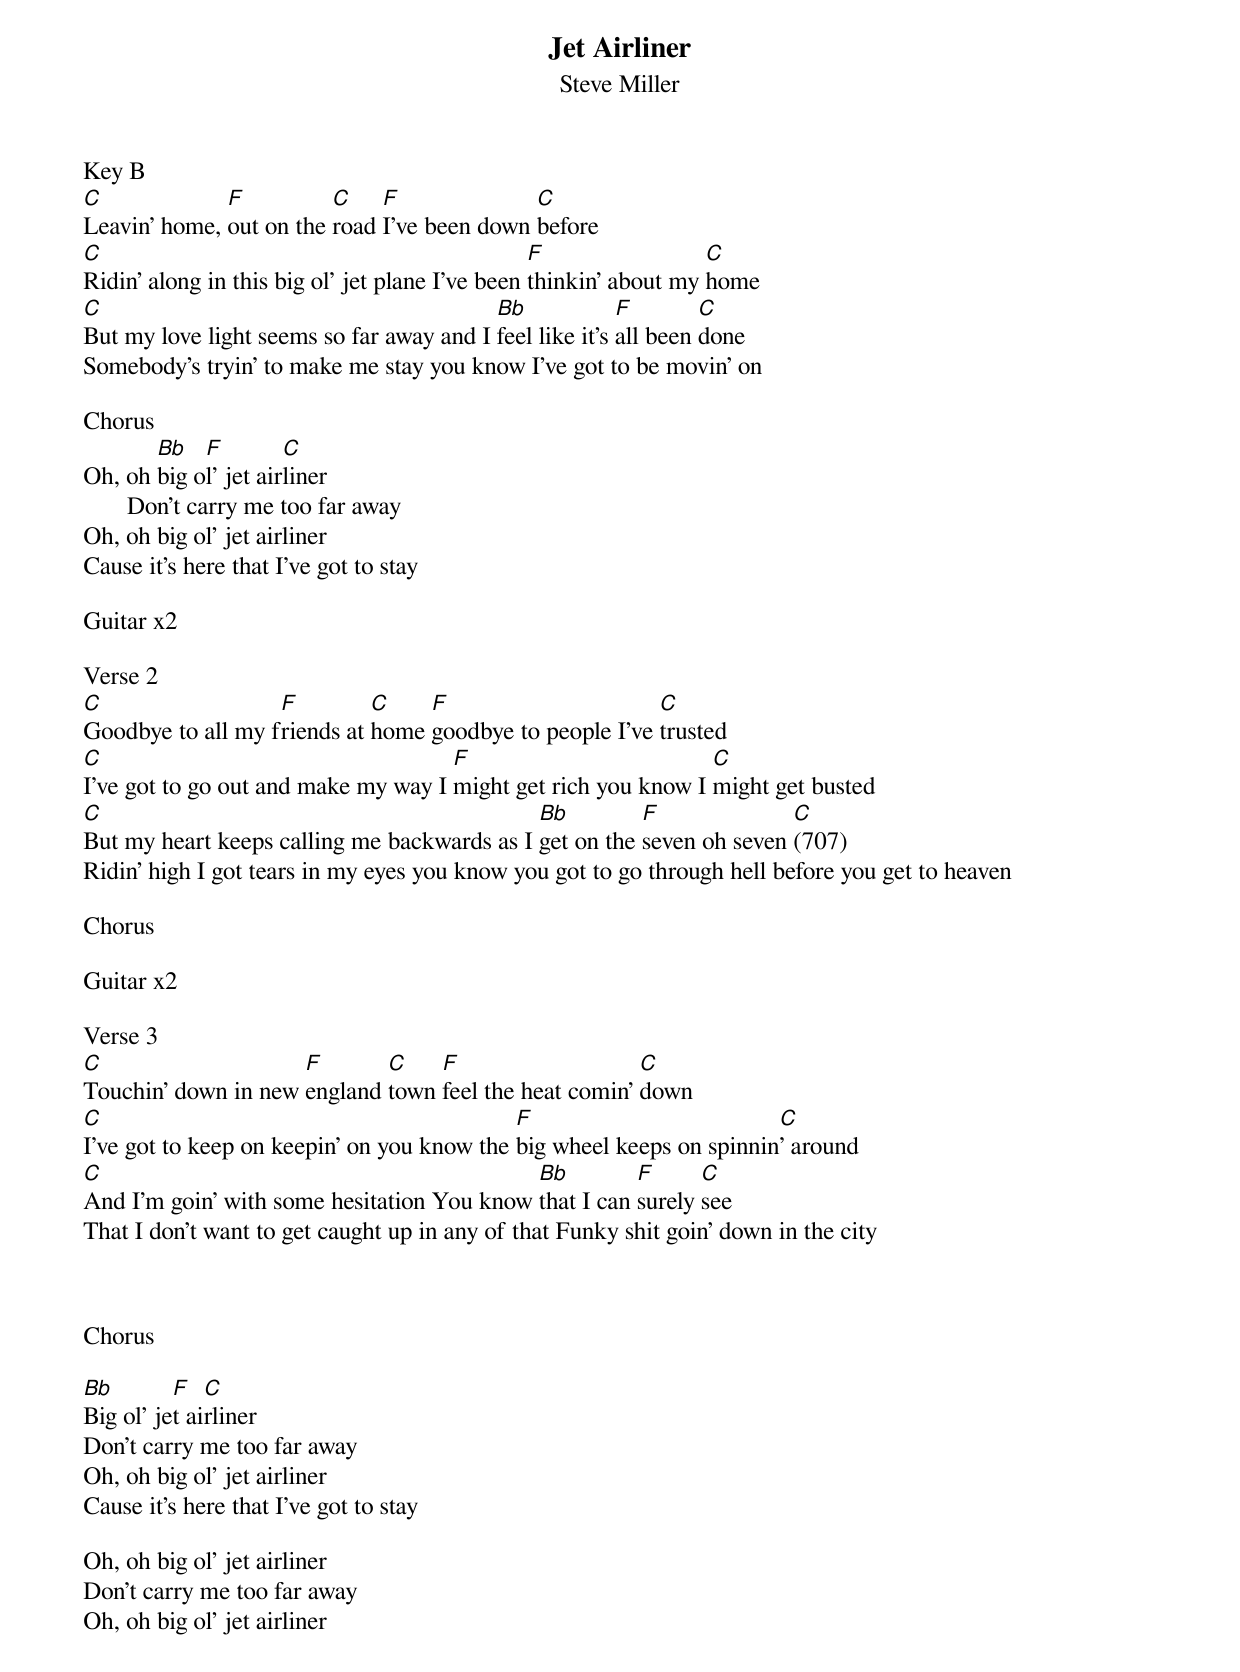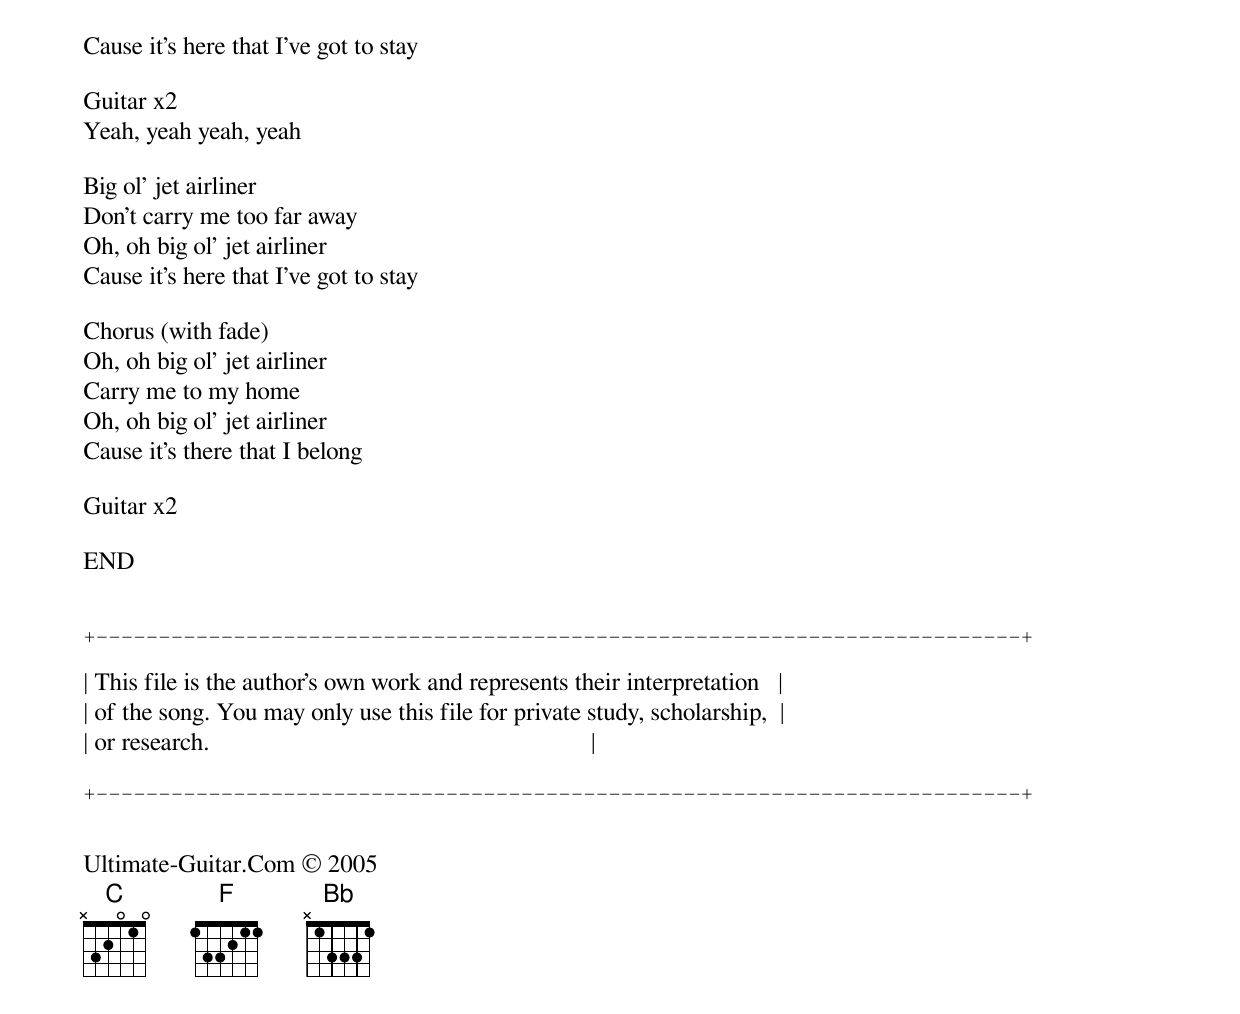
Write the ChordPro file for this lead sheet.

{title:Jet Airliner}
{subtitle:Steve Miller}
Key B
[C]Leavin' home, [F]out on the [C]road [F]I've been down [C]before
[C]Ridin' along in this big ol' jet plane I've been [F]thinkin' about my [C]home
[C]But my love light seems so far away and I [Bb]feel like it's [F]all been [C]done
Somebody's tryin' to make me stay you know I've got to be movin' on

Chorus
Oh, oh [Bb]big o[F]l' jet air[C]liner
       Don't carry me too far away
Oh, oh big ol' jet airliner
Cause it's here that I've got to stay

Guitar x2

Verse 2
[C]Goodbye to all my f[F]riends at [C]home [F]goodbye to people I've [C]trusted
[C]I've got to go out and make my way I [F]might get rich you know I [C]might get busted
[C]But my heart keeps calling me backwards as I [Bb]get on the [F]seven oh seven [C](707)
Ridin' high I got tears in my eyes you know you got to go through hell before you get to heaven

Chorus

Guitar x2

Verse 3
[C]Touchin' down in new [F]england [C]town [F]feel the heat comin' [C]down
[C]I've got to keep on keepin' on you know the [F]big wheel keeps on spinnin[C]' around
[C]And I'm goin' with some hesitation You know [Bb]that I can [F]surely [C]see
That I don't want to get caught up in any of that Funky shit goin' down in the city



Chorus

[Bb]Big ol' je[F]t ai[C]rliner
Don't carry me too far away
Oh, oh big ol' jet airliner
Cause it's here that I've got to stay

Oh, oh big ol' jet airliner
Don't carry me too far away
Oh, oh big ol' jet airliner
Cause it's here that I've got to stay

Guitar x2
Yeah, yeah yeah, yeah

Big ol' jet airliner
Don't carry me too far away
Oh, oh big ol' jet airliner
Cause it's here that I've got to stay

Chorus (with fade)
Oh, oh big ol' jet airliner
Carry me to my home
Oh, oh big ol' jet airliner
Cause it's there that I belong

Guitar x2

END


{sot}
+--------------------------------------------------------------------------+

{eot}
| This file is the author's own work and represents their interpretation   |
| of the song. You may only use this file for private study, scholarship,  |
| or research.                                                             |

{sot}
+--------------------------------------------------------------------------+

{eot}

Ultimate-Guitar.Com © 2005
